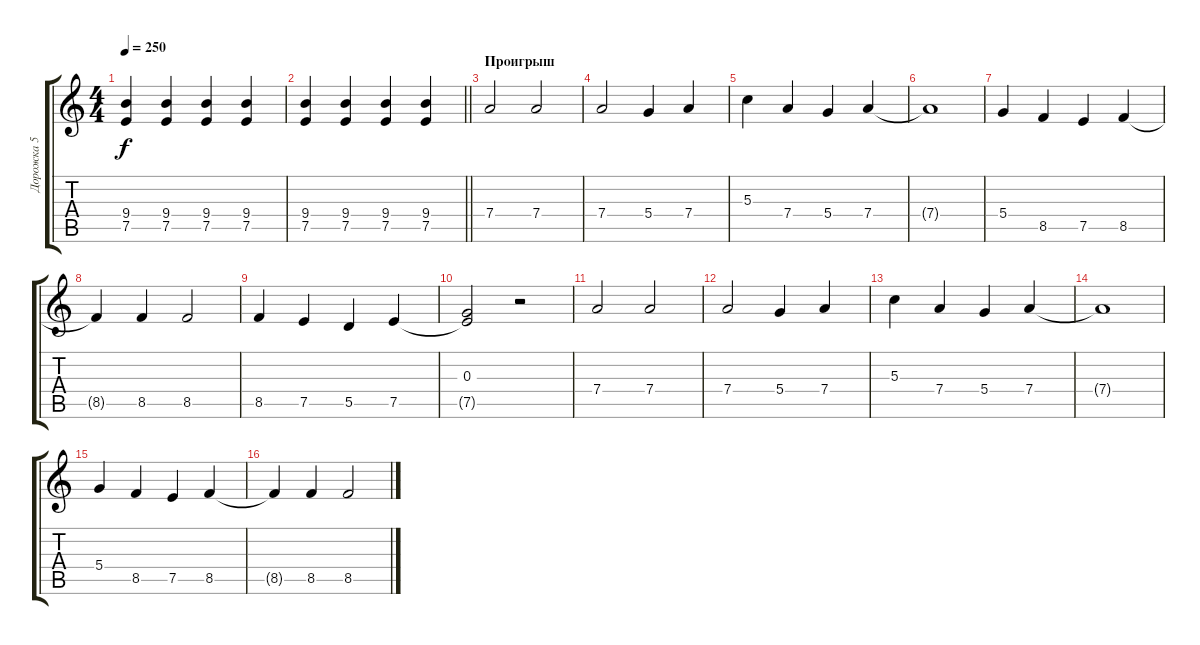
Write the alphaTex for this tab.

\track ("Дорожка 5" "Дорожка 5") {mute instrument overdrivenguitar}
\staff {score tabs}
\tuning (E4 B3 G3 D3 A2 E2) {hide}
\ts (4 4)
\tempo 250
\clef g2
\ks c
(9.4 7.5).4{dy f} (9.4 7.5).4 (9.4 7.5).4 (9.4 7.5).4 |
\barLineRight lightlight
(9.4 7.5).4 (9.4 7.5).4 (9.4 7.5).4 (9.4 7.5).4 |
\section ("" "Проигрыш")
7.4.2 7.4.2 |
7.4.2 5.4.4 7.4.4 |
5.3.4 7.4.4 5.4.4 7.4.4 |
7.4{t}.1 |
5.4.4 8.5.4 7.5.4 8.5.4 |
8.5{t}.4 8.5.4 8.5.2 |
8.5.4 7.5.4 5.5.4 7.5.4 |
(0.3 7.5{t}).2 r.2 |
7.4.2 7.4.2 |
7.4.2 5.4.4 7.4.4 |
5.3.4 7.4.4 5.4.4 7.4.4 |
7.4{t}.1 |
5.4.4 8.5.4 7.5.4 8.5.4 |
8.5{t}.4 8.5.4 8.5.2
